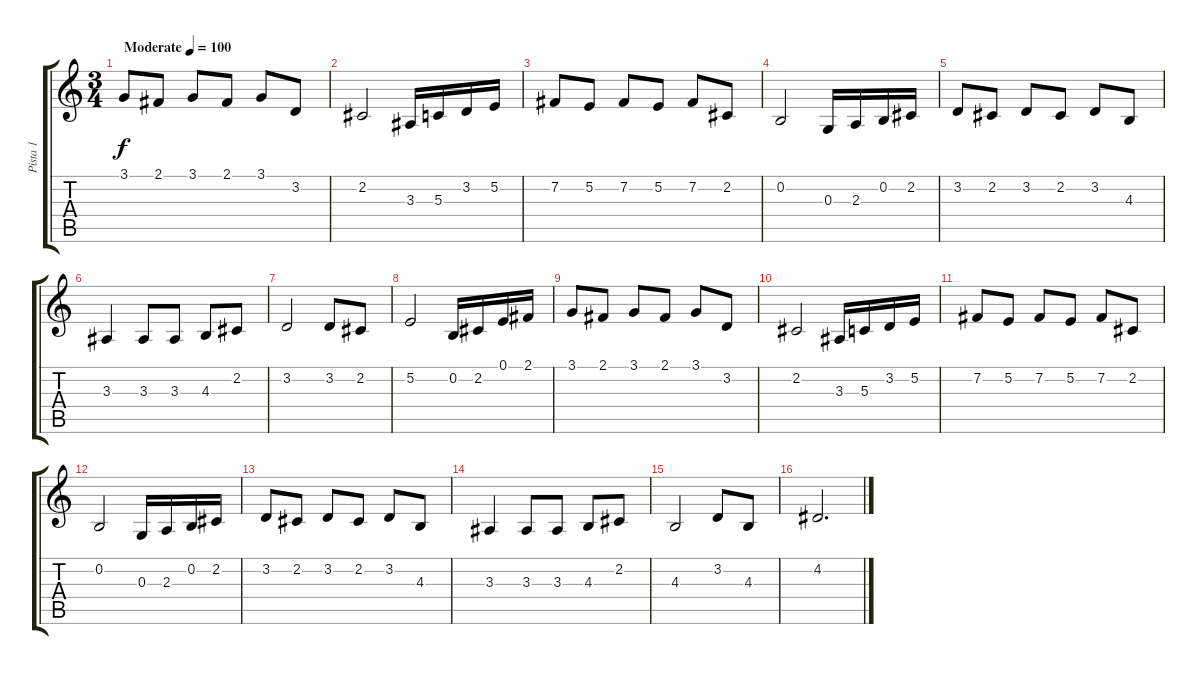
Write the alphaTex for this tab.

\track ("Pista 1" "Pista 1") {instrument accordion}
\staff {score tabs}
\tuning (E4 B3 G3 D3 A2 E2) {hide}
\ts (3 4)
\tempo (100 "Moderate")
\clef g2
\ks c
3.1.8{dy f instrument accordion} 2.1.8 3.1.8 2.1.8 3.1.8 3.2.8 |
2.2.2 3.3.16 5.3.16 3.2.16 5.2.16 |
7.2.8 5.2.8 7.2.8 5.2.8 7.2.8 2.2.8 |
0.2.2 0.3.16 2.3.16 0.2.16 2.2.16 |
3.2.8 2.2.8 3.2.8 2.2.8 3.2.8 4.3.8 |
3.3.4 3.3.8 3.3.8 4.3.8 2.2.8 |
3.2.2 3.2.8 2.2.8 |
5.2.2 0.2.16 2.2.16 0.1.16 2.1.16 |
3.1.8 2.1.8 3.1.8 2.1.8 3.1.8 3.2.8 |
2.2.2 3.3.16 5.3.16 3.2.16 5.2.16 |
7.2.8 5.2.8 7.2.8 5.2.8 7.2.8 2.2.8 |
0.2.2 0.3.16 2.3.16 0.2.16 2.2.16 |
3.2.8 2.2.8 3.2.8 2.2.8 3.2.8 4.3.8 |
3.3.4 3.3.8 3.3.8 4.3.8 2.2.8 |
4.3.2 3.2.8 4.3.8 |
4.2.2{d}
